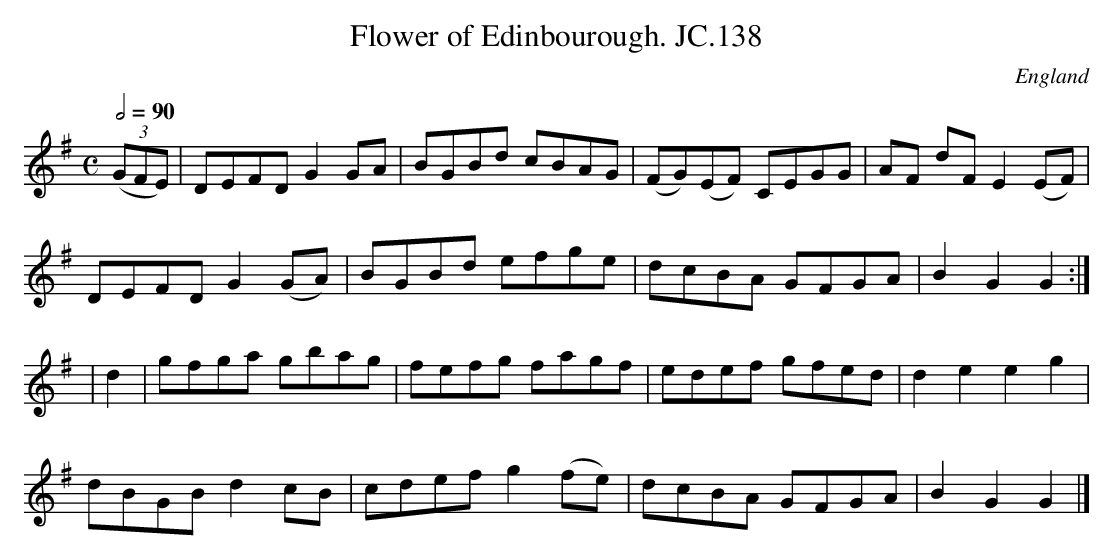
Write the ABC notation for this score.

X:1
T:Flower of Edinbourough. JC.138
L:1/8
M:C
O:England
Q:2/4=90
K:G
((3GFE)|\
DEFD G2GA|BGBd cBAG|(FG)(EF) CEGG|AF dFE2(EF)|!
DEFD G2(GA)|BGBd efge|dcBA GFGA|B2G2 G2:|!
|d2|gfga gbag|fefg fagf|edef gfed|d2e2 e2g2|!
dBGB d2cB|cdef g2(fe)|dcBA GFGA|B2G2 G2|]
